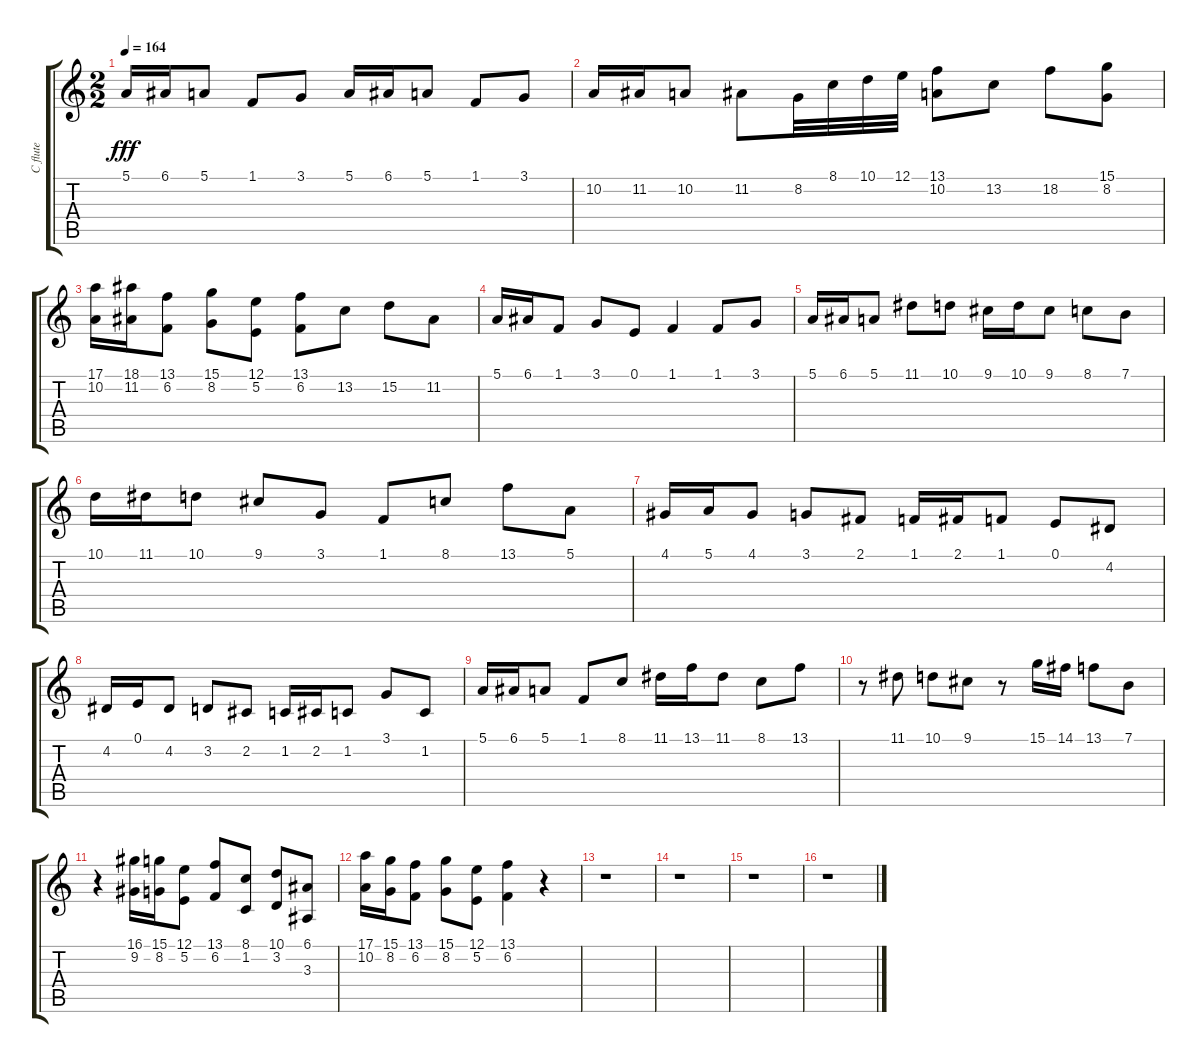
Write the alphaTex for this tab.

\track ("C flute" "C flute") {instrument flute}
\staff {score tabs}
\tuning (E4 B3 G3 D3 A2 E2) {hide}
\ts (2 2)
\tempo 164
\clef g2
\ks c
5.1.16{dy fff} 6.1.16 5.1.8 1.1.8 3.1.8 5.1.16 6.1.16 5.1.8 1.1.8 3.1.8 |
10.2.16 11.2.16 10.2.8 11.2.8 8.2.32 8.1.32 10.1.32 12.1.32 (13.1 10.2).8 13.2.8 18.2.8 (15.1 8.2).8 |
(17.1 10.2).16 (18.1 11.2).16 (13.1 6.2).8 (15.1 8.2).8 (12.1 5.2).8 (13.1 6.2).8 13.2.8 15.2.8 11.2.8 |
5.1.16 6.1.16 1.1.8 3.1.8 0.1.8 1.1.4 1.1.8 3.1.8 |
5.1.16 6.1.16 5.1.8 11.1.8 10.1.8 9.1.16 10.1.16 9.1.8 8.1.8 7.1.8 |
10.1.16 11.1.16 10.1.8 9.1.8 3.1.8 1.1.8 8.1.8 13.1.8 5.1.8 |
4.1.16 5.1.16 4.1.8 3.1.8 2.1.8 1.1.16 2.1.16 1.1.8 0.1.8 4.2.8 |
4.2.16 0.1.16 4.2.8 3.2.8 2.2.8 1.2.16 2.2.16 1.2.8 3.1.8 1.2.8 |
5.1.16 6.1.16 5.1.8 1.1.8 8.1.8 11.1.16 13.1.16 11.1.8 8.1.8 13.1.8 |
r.8 11.1.8 10.1.8 9.1.8 r.8 15.1.16 14.1.16 13.1.8 7.1.8 |
r.4 (16.1 9.2).16 (15.1 8.2).16 (12.1 5.2).8 (13.1 6.2).8 (8.1 1.2).8 (10.1 3.2).8 (6.1 3.3).8 |
(17.1 10.2).16 (15.1 8.2).16 (13.1 6.2).8 (15.1 8.2).8 (12.1 5.2).8 (13.1 6.2).4 r.4 |
r.1 |
r.1 |
r.1 |
r.1
